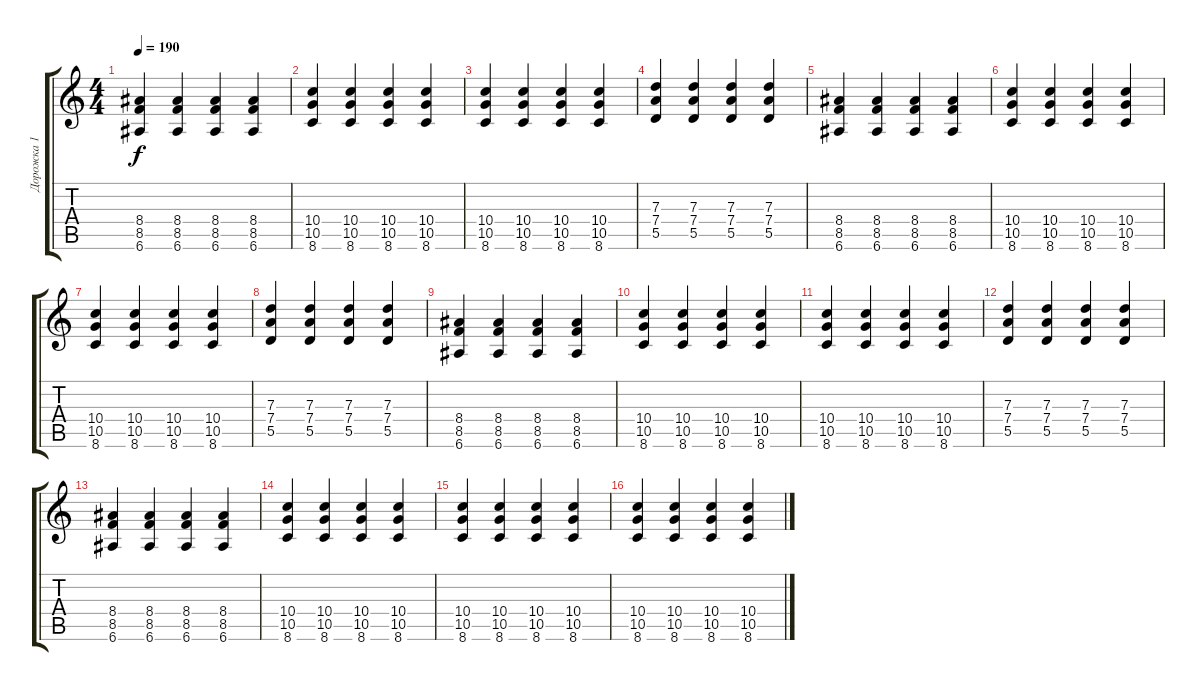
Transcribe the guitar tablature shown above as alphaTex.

\track ("Дорожка 1" "Дорожка 1") {instrument distortionguitar}
\staff {score tabs}
\tuning (E4 B3 G3 D3 A2 E2) {hide}
\ts (4 4)
\tempo 190
\clef g2
\ks c
(8.4 8.5 6.6).4{dy f} (8.4 8.5 6.6).4 (8.4 8.5 6.6).4 (8.4 8.5 6.6).4 |
(10.4 10.5 8.6).4 (10.4 10.5 8.6).4 (10.4 10.5 8.6).4 (10.4 10.5 8.6).4 |
(10.4 10.5 8.6).4 (10.4 10.5 8.6).4 (10.4 10.5 8.6).4 (10.4 10.5 8.6).4 |
(7.3 7.4 5.5).4 (7.3 7.4 5.5).4 (7.3 7.4 5.5).4 (7.3 7.4 5.5).4 |
(8.4 8.5 6.6).4 (8.4 8.5 6.6).4 (8.4 8.5 6.6).4 (8.4 8.5 6.6).4 |
(10.4 10.5 8.6).4 (10.4 10.5 8.6).4 (10.4 10.5 8.6).4 (10.4 10.5 8.6).4 |
(10.4 10.5 8.6).4 (10.4 10.5 8.6).4 (10.4 10.5 8.6).4 (10.4 10.5 8.6).4 |
(7.3 7.4 5.5).4 (7.3 7.4 5.5).4 (7.3 7.4 5.5).4 (7.3 7.4 5.5).4 |
(8.4 8.5 6.6).4 (8.4 8.5 6.6).4 (8.4 8.5 6.6).4 (8.4 8.5 6.6).4 |
(10.4 10.5 8.6).4 (10.4 10.5 8.6).4 (10.4 10.5 8.6).4 (10.4 10.5 8.6).4 |
(10.4 10.5 8.6).4 (10.4 10.5 8.6).4 (10.4 10.5 8.6).4 (10.4 10.5 8.6).4 |
(7.3 7.4 5.5).4 (7.3 7.4 5.5).4 (7.3 7.4 5.5).4 (7.3 7.4 5.5).4 |
(8.4 8.5 6.6).4 (8.4 8.5 6.6).4 (8.4 8.5 6.6).4 (8.4 8.5 6.6).4 |
(10.4 10.5 8.6).4 (10.4 10.5 8.6).4 (10.4 10.5 8.6).4 (10.4 10.5 8.6).4 |
(10.4 10.5 8.6).4 (10.4 10.5 8.6).4 (10.4 10.5 8.6).4 (10.4 10.5 8.6).4 |
(10.4 10.5 8.6).4 (10.4 10.5 8.6).4 (10.4 10.5 8.6).4 (10.4 10.5 8.6).4
